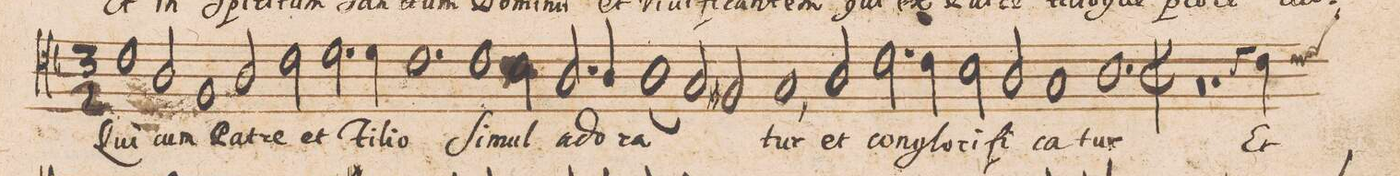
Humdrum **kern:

**kern	**text
*I"TENOR.	*
*clefC4	*
*k[b-]	*
*met(C|)	*
*M3/2	*
1c\	Qui
2A/	cum
=140-	=140-
1F/	Pa-
2A/	-tre
=141-	=141-
2c\	et
2.d\	Fi-
4d\	-li-
=142-	=142-
1.c\	-o
=143-	=143-
1c\	ſi-
2B-\	-mul
=144-	=144-
2.A/	a-
4A/	-do-
(<1A\	-ra-
=145-	=145-
2G/)	.
2F#X/	.
=146-	=146-
1G/,<	-tur
2A/	et
=147-	=147-
2.c\	con-
4c\	-glo-
2B-\	-ri-
=148-	=148-
2A/	-fi-
1G/	-ca-
=149-	=149-
1.A\	-tur
=150-	=150-
*M2/2	*
*met(C|)	*
*mmet(c|)	*
1r	.
=151-	=151-
1r	.
=152-	=152-
1r	.
=153-	=153-
4r	.
*custos:c	*
4c\	Et
*-	*-
